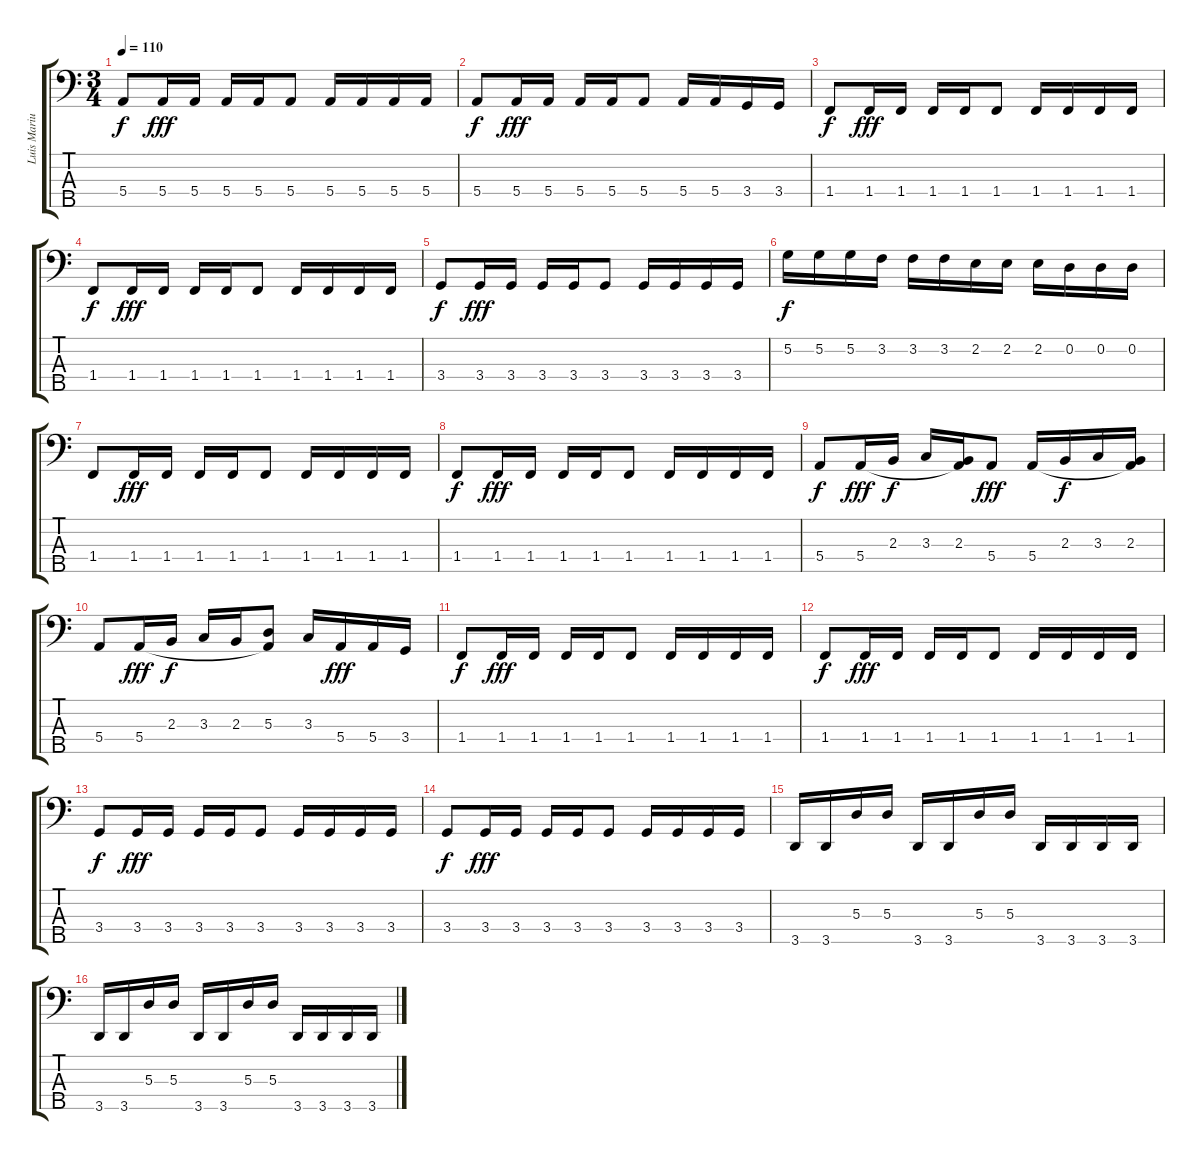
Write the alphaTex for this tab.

\track ("Luis Mariuti" "Luis Mariu") {instrument electricbassfinger}
\staff {score tabs}
\tuning (G2 D2 A1 E1 B0) {hide}
\ts (3 4)
\tempo 110
\clef f4
\ks c
5.4.8{dy f} 5.4.16{dy fff} 5.4.16 5.4.16 5.4.16 5.4.8 5.4.16 5.4.16 5.4.16 5.4.16 |
5.4.8{dy f} 5.4.16{dy fff} 5.4.16 5.4.16 5.4.16 5.4.8 5.4.16 5.4.16 3.4.16 3.4.16 |
1.4.8{dy f} 1.4.16{dy fff} 1.4.16 1.4.16 1.4.16 1.4.8 1.4.16 1.4.16 1.4.16 1.4.16 |
1.4.8{dy f} 1.4.16{dy fff} 1.4.16 1.4.16 1.4.16 1.4.8 1.4.16 1.4.16 1.4.16 1.4.16 |
3.4.8{dy f} 3.4.16{dy fff} 3.4.16 3.4.16 3.4.16 3.4.8 3.4.16 3.4.16 3.4.16 3.4.16 |
5.2.16{dy f} 5.2.16 5.2.16 3.2.16 3.2.16 3.2.16 2.2.16 2.2.16 2.2.16 0.2.16 0.2.16 0.2.16 |
1.4.8 1.4.16{dy fff} 1.4.16 1.4.16 1.4.16 1.4.8 1.4.16 1.4.16 1.4.16 1.4.16 |
1.4.8{dy f} 1.4.16{dy fff} 1.4.16 1.4.16 1.4.16 1.4.8 1.4.16 1.4.16 1.4.16 1.4.16 |
5.4.8{dy f} 5.4.16{dy fff} 2.3.16{dy f} 3.3.16 (2.3 5.4{t}).16 5.4.8{dy fff} 5.4.16 2.3.16{dy f} 3.3.16 (2.3 5.4{t}).16 |
5.4.8 5.4.16{dy fff} 2.3.16{dy f} 3.3.16 2.3.16 (5.3 5.4{t}).8 3.3.16 5.4.16{dy fff} 5.4.16 3.4.16 |
1.4.8{dy f} 1.4.16{dy fff} 1.4.16 1.4.16 1.4.16 1.4.8 1.4.16 1.4.16 1.4.16 1.4.16 |
1.4.8{dy f} 1.4.16{dy fff} 1.4.16 1.4.16 1.4.16 1.4.8 1.4.16 1.4.16 1.4.16 1.4.16 |
3.4.8{dy f} 3.4.16{dy fff} 3.4.16 3.4.16 3.4.16 3.4.8 3.4.16 3.4.16 3.4.16 3.4.16 |
3.4.8{dy f} 3.4.16{dy fff} 3.4.16 3.4.16 3.4.16 3.4.8 3.4.16 3.4.16 3.4.16 3.4.16 |
3.5.16 3.5.16 5.3.16 5.3.16 3.5.16 3.5.16 5.3.16 5.3.16 3.5.16 3.5.16 3.5.16 3.5.16 |
3.5.16 3.5.16 5.3.16 5.3.16 3.5.16 3.5.16 5.3.16 5.3.16 3.5.16 3.5.16 3.5.16 3.5.16
